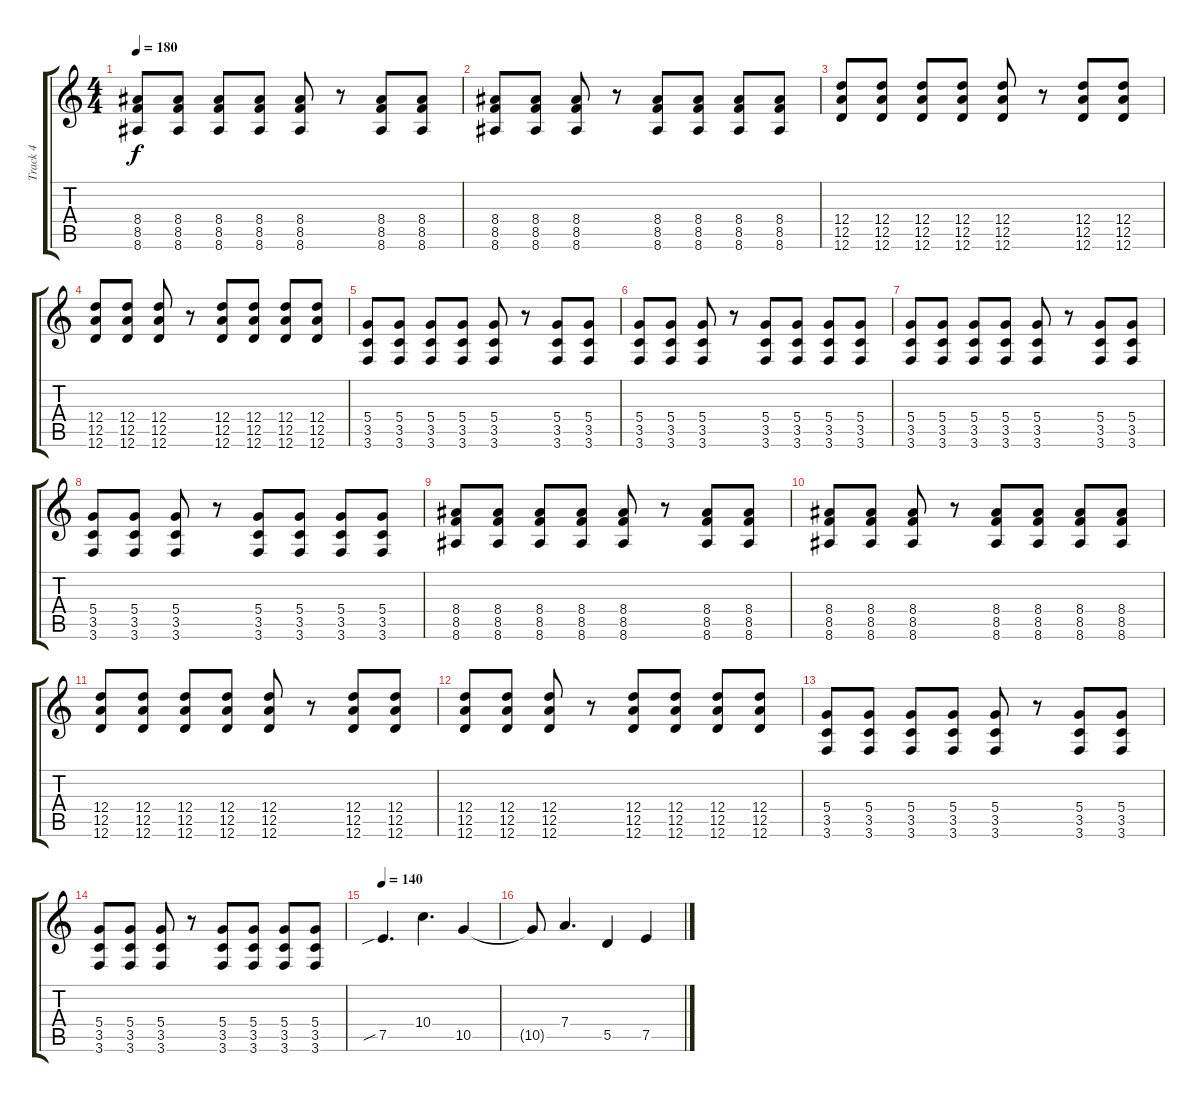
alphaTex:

\track ("Track 4" "Track 4") {instrument distortionguitar}
\staff {score tabs}
\tuning (E4 B3 G3 D3 A2 D2) {hide}
\ts (4 4)
\tempo 180
\clef g2
\ks c
(8.4 8.5 8.6).8{dy f} (8.4 8.5 8.6).8 (8.4 8.5 8.6).8 (8.4 8.5 8.6).8 (8.4 8.5 8.6).8 r.8 (8.4 8.5 8.6).8 (8.4 8.5 8.6).8 |
(8.4 8.5 8.6).8 (8.4 8.5 8.6).8 (8.4 8.5 8.6).8 r.8 (8.4 8.5 8.6).8 (8.4 8.5 8.6).8 (8.4 8.5 8.6).8 (8.4 8.5 8.6).8 |
(12.4 12.5 12.6).8 (12.4 12.5 12.6).8 (12.4 12.5 12.6).8 (12.4 12.5 12.6).8 (12.4 12.5 12.6).8 r.8 (12.4 12.5 12.6).8 (12.4 12.5 12.6).8 |
(12.4 12.5 12.6).8 (12.4 12.5 12.6).8 (12.4 12.5 12.6).8 r.8 (12.4 12.5 12.6).8 (12.4 12.5 12.6).8 (12.4 12.5 12.6).8 (12.4 12.5 12.6).8 |
(5.4 3.5 3.6).8 (5.4 3.5 3.6).8 (5.4 3.5 3.6).8 (5.4 3.5 3.6).8 (5.4 3.5 3.6).8 r.8 (5.4 3.5 3.6).8 (5.4 3.5 3.6).8 |
(5.4 3.5 3.6).8 (5.4 3.5 3.6).8 (5.4 3.5 3.6).8 r.8 (5.4 3.5 3.6).8 (5.4 3.5 3.6).8 (5.4 3.5 3.6).8 (5.4 3.5 3.6).8 |
(5.4 3.5 3.6).8 (5.4 3.5 3.6).8 (5.4 3.5 3.6).8 (5.4 3.5 3.6).8 (5.4 3.5 3.6).8 r.8 (5.4 3.5 3.6).8 (5.4 3.5 3.6).8 |
(5.4 3.5 3.6).8 (5.4 3.5 3.6).8 (5.4 3.5 3.6).8 r.8 (5.4 3.5 3.6).8 (5.4 3.5 3.6).8 (5.4 3.5 3.6).8 (5.4 3.5 3.6).8 |
(8.4 8.5 8.6).8 (8.4 8.5 8.6).8 (8.4 8.5 8.6).8 (8.4 8.5 8.6).8 (8.4 8.5 8.6).8 r.8 (8.4 8.5 8.6).8 (8.4 8.5 8.6).8 |
(8.4 8.5 8.6).8 (8.4 8.5 8.6).8 (8.4 8.5 8.6).8 r.8 (8.4 8.5 8.6).8 (8.4 8.5 8.6).8 (8.4 8.5 8.6).8 (8.4 8.5 8.6).8 |
(12.4 12.5 12.6).8 (12.4 12.5 12.6).8 (12.4 12.5 12.6).8 (12.4 12.5 12.6).8 (12.4 12.5 12.6).8 r.8 (12.4 12.5 12.6).8 (12.4 12.5 12.6).8 |
(12.4 12.5 12.6).8 (12.4 12.5 12.6).8 (12.4 12.5 12.6).8 r.8 (12.4 12.5 12.6).8 (12.4 12.5 12.6).8 (12.4 12.5 12.6).8 (12.4 12.5 12.6).8 |
(5.4 3.5 3.6).8 (5.4 3.5 3.6).8 (5.4 3.5 3.6).8 (5.4 3.5 3.6).8 (5.4 3.5 3.6).8 r.8 (5.4 3.5 3.6).8 (5.4 3.5 3.6).8 |
(5.4 3.5 3.6).8 (5.4 3.5 3.6).8 (5.4 3.5 3.6).8 r.8 (5.4 3.5 3.6).8 (5.4 3.5 3.6).8 (5.4 3.5 3.6).8 (5.4 3.5 3.6).8 |
\tempo 140
7.5{sib}.4{d} 10.4.4{d} 10.5.4 |
10.5{t}.8 7.4.4{d} 5.5.4 7.5.4
